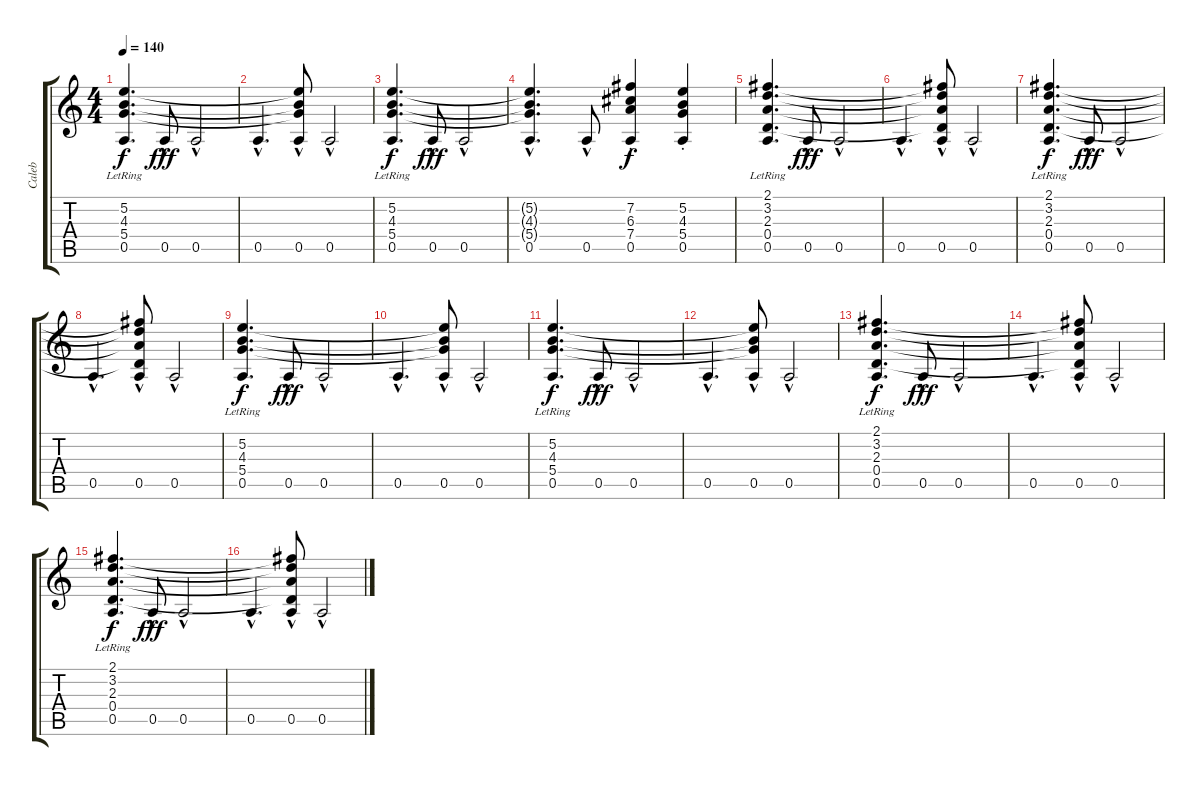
\track ("Caleb" "Caleb") {instrument electricguitarclean}
\staff {score tabs}
\tuning (E4 B3 G3 D3 A2 E2) {hide}
\ts (4 4)
\tempo 140
\clef g2
\ks c
(5.2{lr} 4.3{lr} 5.4{lr} 0.5{lr}).4{d dy f} 0.5{hac}.8{dy fff} 0.5{hac}.2 |
0.5{hac}.4{d} (5.2{t} 4.3{t} 5.4{t} 0.5{hac}).8 0.5{hac}.2 |
(5.2{lr} 4.3{lr} 5.4{lr} 0.5{lr}).4{d dy f} 0.5{hac}.8{dy fff} 0.5{hac}.2 |
(5.2{t} 4.3{t} 5.4{t} 0.5{hac}).4{d} 0.5{hac}.8 (7.2{st} 6.3 7.4 0.5).4{dy f} (5.2{st} 4.3{st} 5.4{st} 0.5{st}).4 |
(2.1{lr} 3.2{lr} 2.3{lr} 0.4{lr} 0.5{lr}).4{d} 0.5{hac}.8{dy fff} 0.5{hac}.2 |
0.5{hac}.4{d} (2.1{t} 3.2{t} 2.3{t} 0.4{t} 0.5{hac}).8 0.5{hac}.2 |
(2.1{lr} 3.2{lr} 2.3{lr} 0.4{lr} 0.5{lr}).4{d dy f} 0.5{hac}.8{dy fff} 0.5{hac}.2 |
0.5{hac}.4{d} (2.1{t} 3.2{t} 2.3{t} 0.4{t} 0.5{hac}).8 0.5{hac}.2 |
(5.2{lr} 4.3{lr} 5.4{lr} 0.5{lr}).4{d dy f} 0.5{hac}.8{dy fff} 0.5{hac}.2 |
0.5{hac}.4{d} (5.2{t} 4.3{t} 5.4{t} 0.5{hac}).8 0.5{hac}.2 |
(5.2{lr} 4.3{lr} 5.4{lr} 0.5{lr}).4{d dy f} 0.5{hac}.8{dy fff} 0.5{hac}.2 |
0.5{hac}.4{d} (5.2{t} 4.3{t} 5.4{t} 0.5{hac}).8 0.5{hac}.2 |
(2.1{lr} 3.2{lr} 2.3{lr} 0.4{lr} 0.5{lr}).4{d dy f} 0.5{hac}.8{dy fff} 0.5{hac}.2 |
0.5{hac}.4{d} (2.1{t} 3.2{t} 2.3{t} 0.4{t} 0.5{hac}).8 0.5{hac}.2 |
(2.1{lr} 3.2{lr} 2.3{lr} 0.4{lr} 0.5{lr}).4{d dy f} 0.5{hac}.8{dy fff} 0.5{hac}.2 |
0.5{hac}.4{d} (2.1{t} 3.2{t} 2.3{t} 0.4{t} 0.5{hac}).8 0.5{hac}.2
